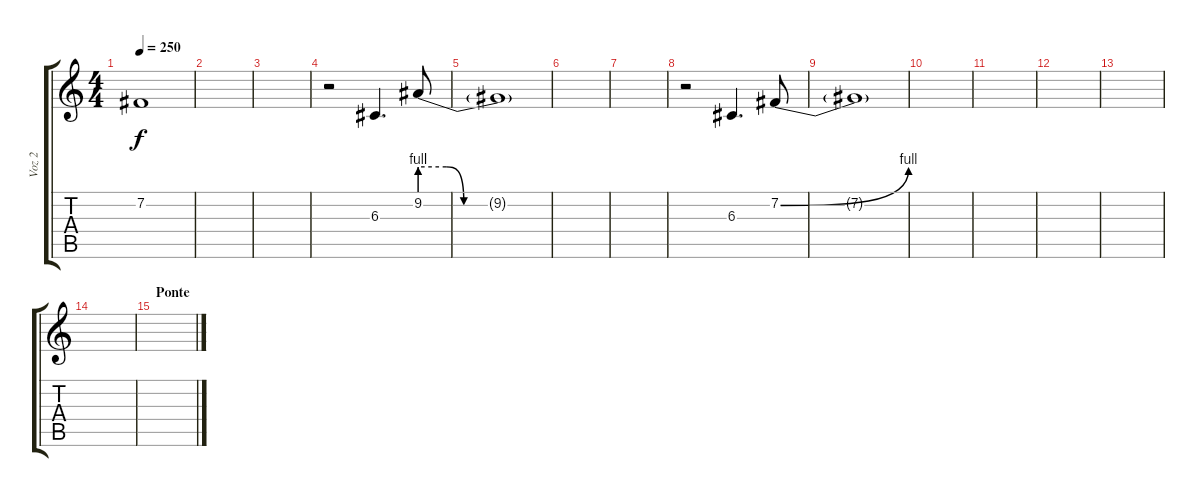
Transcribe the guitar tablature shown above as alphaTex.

\track ("Voz 2" "Voz 2") {instrument altosax}
\staff {score tabs}
\tuning (E4 B3 G3 D3 A2 E2) {hide}
\ts (4 4)
\tempo 250
\clef g2
\ks c
7.2{t}.1{dy f} |
|
|
r.2 6.3.4{d} 9.2{be (custom 0 4 12 4 20 0 40 0 60 0)}.8 |
9.2{t}.1 |
|
|
r.2 6.3.4{d} 7.2{be (bend 0 0 60 4)}.8 |
7.2{t}.1 |
|
|
|
|
|
\section ("" "Ponte ")
